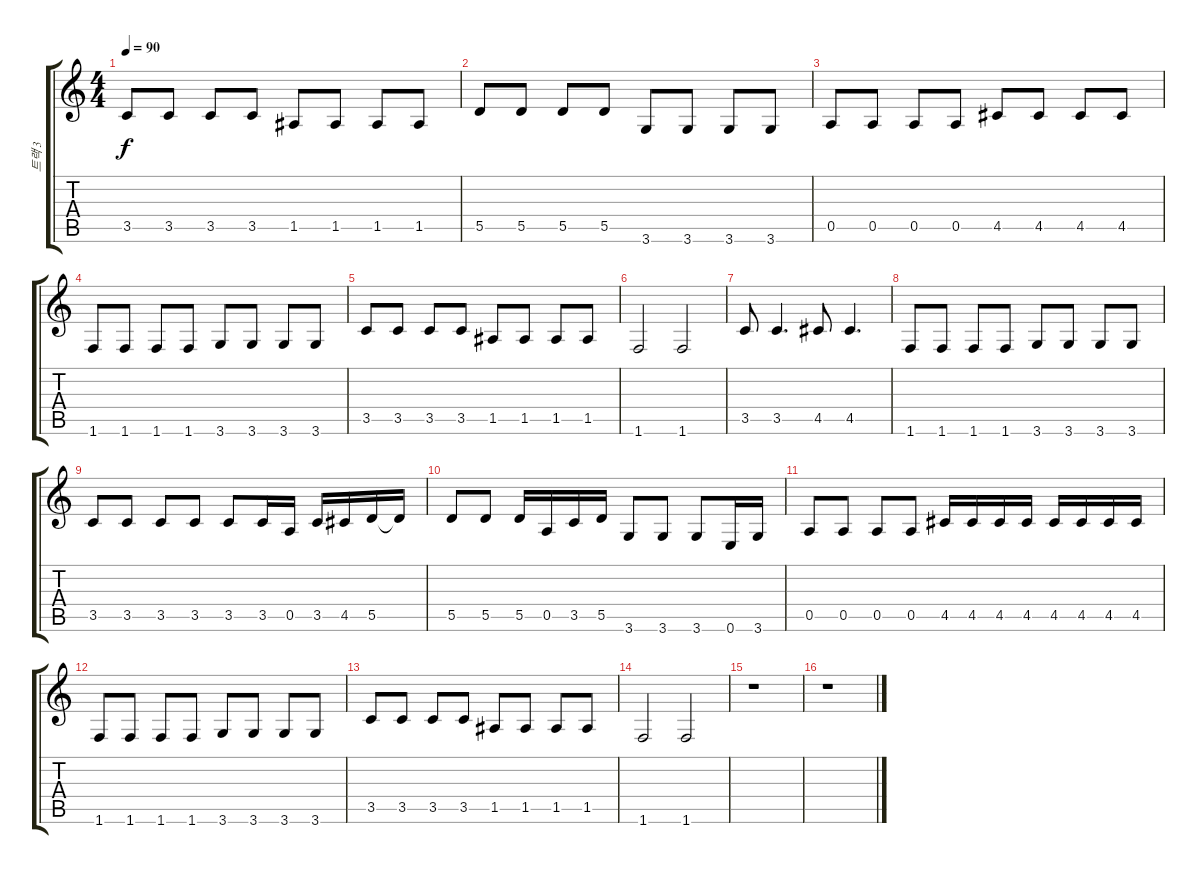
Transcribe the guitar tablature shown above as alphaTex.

\track ("트랙 3" "트랙 3") {instrument electricbassfinger}
\staff {score tabs}
\tuning (E4 B3 G3 D3 A2 E2) {hide}
\ts (4 4)
\tempo 90
\clef g2
\ks c
3.5.8{dy f} 3.5.8 3.5.8 3.5.8 1.5.8 1.5.8 1.5.8 1.5.8 |
5.5.8 5.5.8 5.5.8 5.5.8 3.6.8 3.6.8 3.6.8 3.6.8 |
0.5.8 0.5.8 0.5.8 0.5.8 4.5.8 4.5.8 4.5.8 4.5.8 |
1.6.8 1.6.8 1.6.8 1.6.8 3.6.8 3.6.8 3.6.8 3.6.8 |
3.5.8 3.5.8 3.5.8 3.5.8 1.5.8 1.5.8 1.5.8 1.5.8 |
1.6.2 1.6.2 |
3.5.8 3.5.4{d} 4.5.8 4.5.4{d} |
1.6.8 1.6.8 1.6.8 1.6.8 3.6.8 3.6.8 3.6.8 3.6.8 |
3.5.8 3.5.8 3.5.8 3.5.8 3.5.8 3.5.16 0.5.16 3.5.16 4.5.16 5.5.16 5.5{t}.16 |
5.5.8 5.5.8 5.5.16 0.5.16 3.5.16 5.5.16 3.6.8 3.6.8 3.6.8 0.6.16 3.6.16 |
0.5.8 0.5.8 0.5.8 0.5.8 4.5.16 4.5.16 4.5.16 4.5.16 4.5.16 4.5.16 4.5.16 4.5.16 |
1.6.8 1.6.8 1.6.8 1.6.8 3.6.8 3.6.8 3.6.8 3.6.8 |
3.5.8 3.5.8 3.5.8 3.5.8 1.5.8 1.5.8 1.5.8 1.5.8 |
1.6.2 1.6.2 |
r.1 |
r.1
